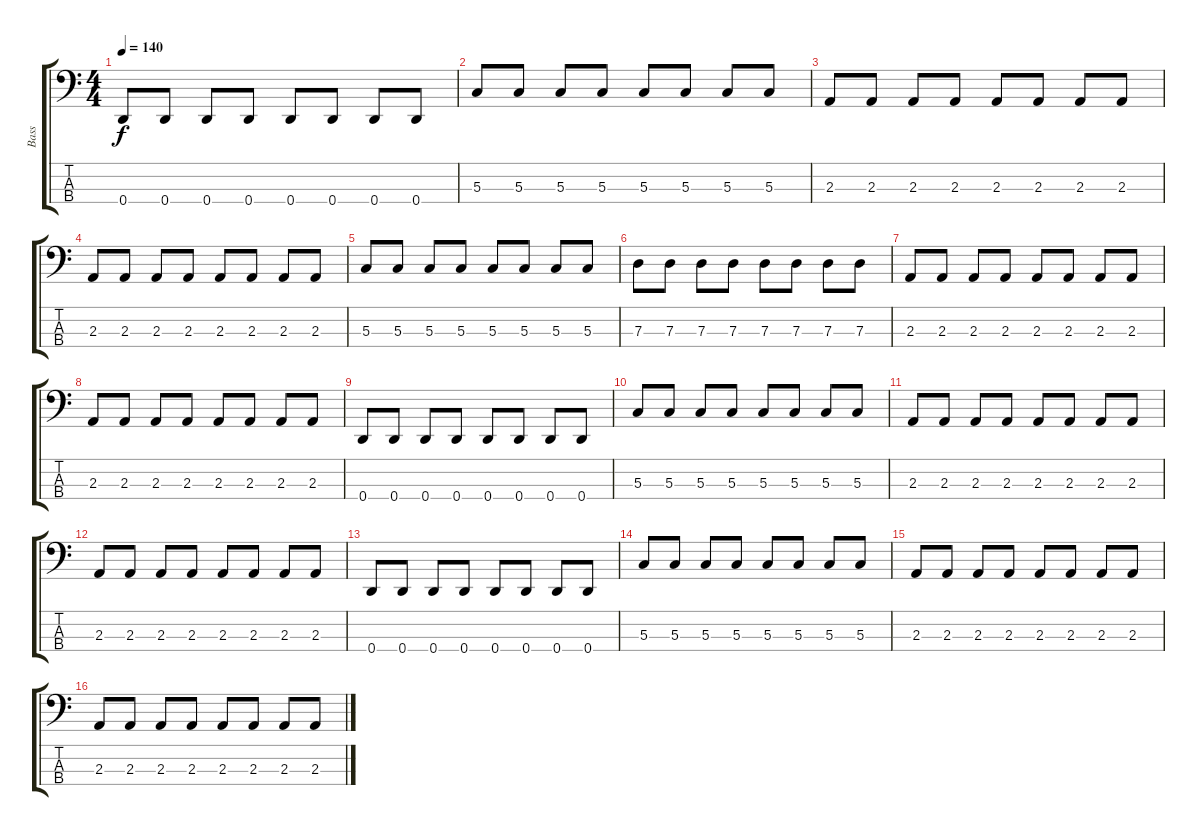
\track ("Bass" "Bass") {instrument electricbassfinger}
\staff {score tabs}
\tuning (F2 C2 G1 D1) {hide}
\ts (4 4)
\tempo 140
\clef f4
\ks c
0.4.8{dy f} 0.4.8 0.4.8 0.4.8 0.4.8 0.4.8 0.4.8 0.4.8 |
5.3.8 5.3.8 5.3.8 5.3.8 5.3.8 5.3.8 5.3.8 5.3.8 |
2.3.8 2.3.8 2.3.8 2.3.8 2.3.8 2.3.8 2.3.8 2.3.8 |
2.3.8 2.3.8 2.3.8 2.3.8 2.3.8 2.3.8 2.3.8 2.3.8 |
5.3.8 5.3.8 5.3.8 5.3.8 5.3.8 5.3.8 5.3.8 5.3.8 |
7.3.8 7.3.8 7.3.8 7.3.8 7.3.8 7.3.8 7.3.8 7.3.8 |
2.3.8 2.3.8 2.3.8 2.3.8 2.3.8 2.3.8 2.3.8 2.3.8 |
2.3.8 2.3.8 2.3.8 2.3.8 2.3.8 2.3.8 2.3.8 2.3.8 |
0.4.8 0.4.8 0.4.8 0.4.8 0.4.8 0.4.8 0.4.8 0.4.8 |
5.3.8 5.3.8 5.3.8 5.3.8 5.3.8 5.3.8 5.3.8 5.3.8 |
2.3.8 2.3.8 2.3.8 2.3.8 2.3.8 2.3.8 2.3.8 2.3.8 |
2.3.8 2.3.8 2.3.8 2.3.8 2.3.8 2.3.8 2.3.8 2.3.8 |
0.4.8{volume 11} 0.4.8 0.4.8 0.4.8 0.4.8 0.4.8 0.4.8 0.4.8 |
5.3.8{volume 10} 5.3.8 5.3.8 5.3.8 5.3.8 5.3.8 5.3.8 5.3.8 |
2.3.8{volume 9} 2.3.8 2.3.8 2.3.8 2.3.8 2.3.8 2.3.8 2.3.8 |
2.3.8 2.3.8 2.3.8 2.3.8 2.3.8 2.3.8 2.3.8 2.3.8
